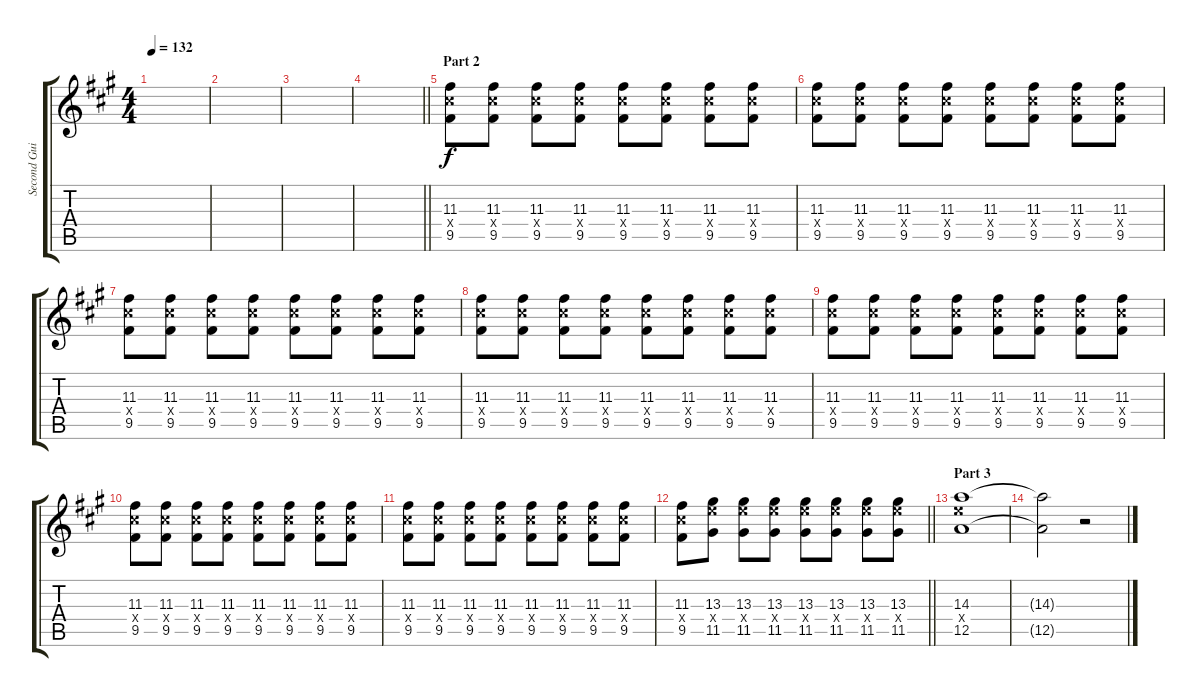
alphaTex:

\track ("Second Guitar - Simon Neil" "Second Gui") {instrument overdrivenguitar}
\staff {score tabs}
\tuning (E4 B3 G3 D3 A2 D2) {hide}
\ts (4 4)
\tempo 132
\clef g2
\ks a
|
|
|
\barLineRight lightlight
|
\section ("" "Part 2")
(11.3 11.4{x} 9.5).8 (11.3 11.4{x} 9.5).8 (11.3 11.4{x} 9.5).8 (11.3 11.4{x} 9.5).8 (11.3 11.4{x} 9.5).8 (11.3 11.4{x} 9.5).8 (11.3 11.4{x} 9.5).8 (11.3 11.4{x} 9.5).8 |
(11.3 11.4{x} 9.5).8 (11.3 11.4{x} 9.5).8 (11.3 11.4{x} 9.5).8 (11.3 11.4{x} 9.5).8 (11.3 11.4{x} 9.5).8 (11.3 11.4{x} 9.5).8 (11.3 11.4{x} 9.5).8 (11.3 11.4{x} 9.5).8 |
(11.3 11.4{x} 9.5).8 (11.3 11.4{x} 9.5).8 (11.3 11.4{x} 9.5).8 (11.3 11.4{x} 9.5).8 (11.3 11.4{x} 9.5).8 (11.3 11.4{x} 9.5).8 (11.3 11.4{x} 9.5).8 (11.3 11.4{x} 9.5).8 |
(11.3 11.4{x} 9.5).8 (11.3 11.4{x} 9.5).8 (11.3 11.4{x} 9.5).8 (11.3 11.4{x} 9.5).8 (11.3 11.4{x} 9.5).8 (11.3 11.4{x} 9.5).8 (11.3 11.4{x} 9.5).8 (11.3 11.4{x} 9.5).8 |
(11.3 11.4{x} 9.5).8 (11.3 11.4{x} 9.5).8 (11.3 11.4{x} 9.5).8 (11.3 11.4{x} 9.5).8 (11.3 11.4{x} 9.5).8 (11.3 11.4{x} 9.5).8 (11.3 11.4{x} 9.5).8 (11.3 11.4{x} 9.5).8 |
(11.3 11.4{x} 9.5).8 (11.3 11.4{x} 9.5).8 (11.3 11.4{x} 9.5).8 (11.3 11.4{x} 9.5).8 (11.3 11.4{x} 9.5).8 (11.3 11.4{x} 9.5).8 (11.3 11.4{x} 9.5).8 (11.3 11.4{x} 9.5).8 |
(11.3 11.4{x} 9.5).8 (11.3 11.4{x} 9.5).8 (11.3 11.4{x} 9.5).8 (11.3 11.4{x} 9.5).8 (11.3 11.4{x} 9.5).8 (11.3 11.4{x} 9.5).8 (11.3 11.4{x} 9.5).8 (11.3 11.4{x} 9.5).8 |
\barLineRight lightlight
(11.3 11.4{x} 9.5).8 (13.3 14.4{x} 11.5).8 (13.3 14.4{x} 11.5).8 (13.3 14.4{x} 11.5).8 (13.3 14.4{x} 11.5).8 (13.3 14.4{x} 11.5).8 (13.3 14.4{x} 11.5).8 (13.3 14.4{x} 11.5).8 |
\section ("" "Part 3")
(14.3 14.4{x} 12.5).1 |
(14.3{t} 12.5{t}).2 r.2
